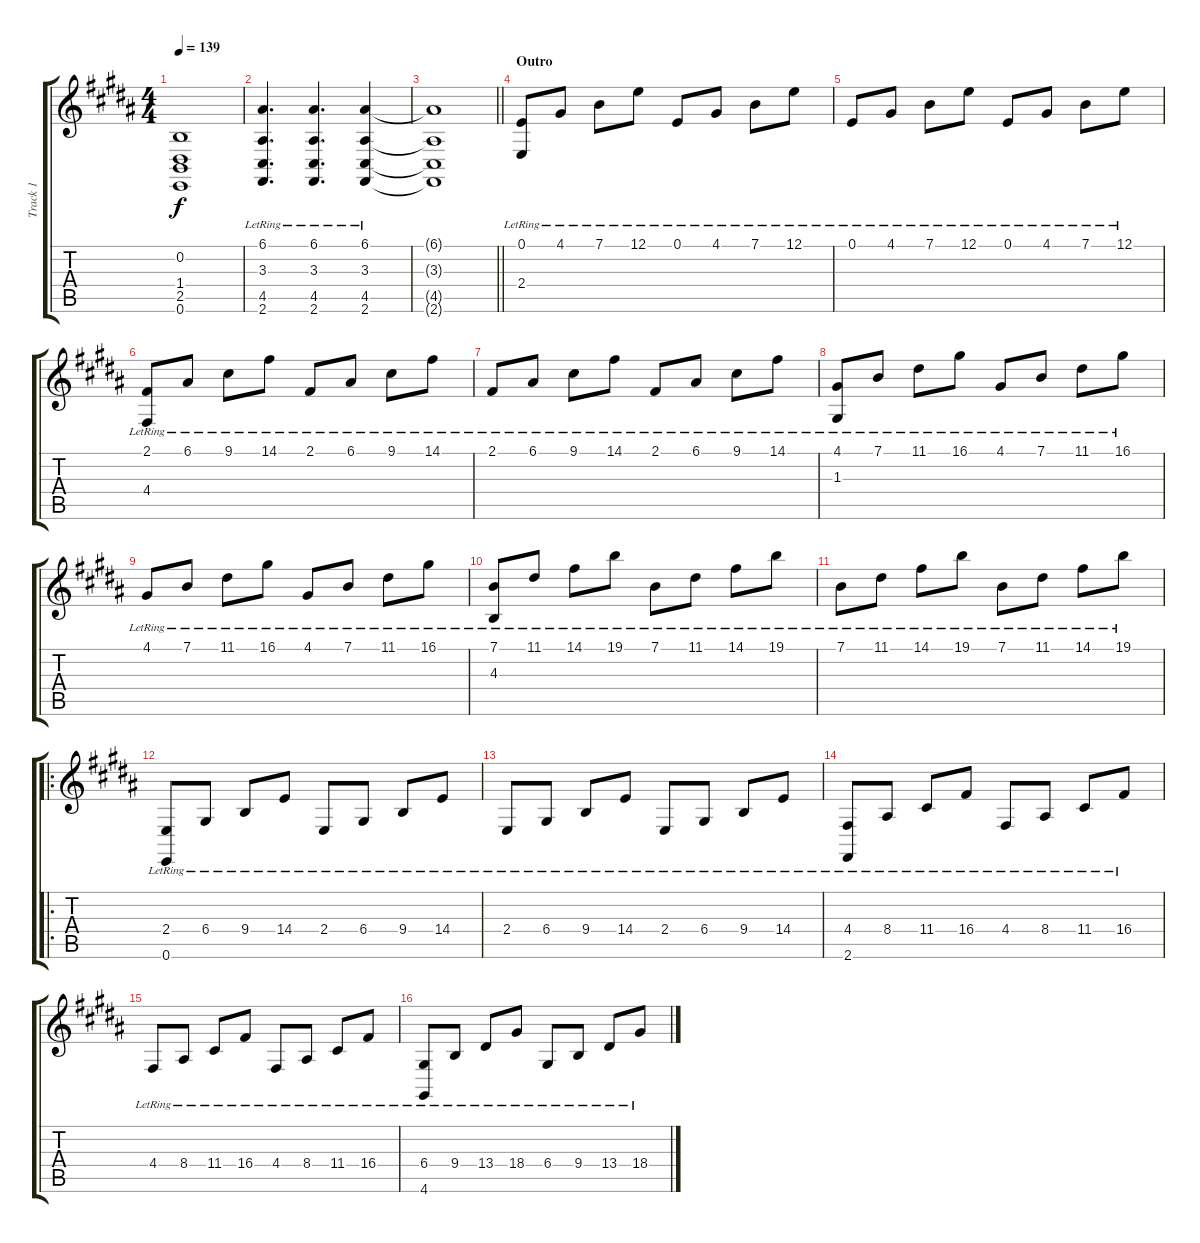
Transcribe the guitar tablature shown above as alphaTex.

\track ("Track 1" "Track 1") {instrument acousticgrandpiano}
\staff {score tabs}
\tuning (E4 B3 G3 D3 A2 E2) {hide}
\ts (4 4)
\tempo 139
\clef g2
\ks b
(0.2{t} 1.4{t} 2.5{t} 0.6{t}).1{dy f} |
(6.1{lr} 3.3{lr} 4.5{lr} 2.6{lr}).4{d} (6.1{lr} 3.3{lr} 4.5{lr} 2.6{lr}).4{d} (6.1{lr} 3.3{lr} 4.5{lr} 2.6{lr}).4 |
\barLineRight lightlight
(6.1{t} 3.3{t} 4.5{t} 2.6{t}).1 |
\section ("" "Outro")
(0.1{lr} 2.4{lr}).8 4.1{lr}.8 7.1{lr}.8 12.1{lr}.8 0.1{lr}.8 4.1{lr}.8 7.1{lr}.8 12.1{lr}.8 |
0.1{lr}.8 4.1{lr}.8 7.1{lr}.8 12.1{lr}.8 0.1{lr}.8 4.1{lr}.8 7.1{lr}.8 12.1{lr}.8 |
(2.1{lr} 4.4{lr}).8 6.1{lr}.8 9.1{lr}.8 14.1{lr}.8 2.1{lr}.8 6.1{lr}.8 9.1{lr}.8 14.1{lr}.8 |
2.1{lr}.8 6.1{lr}.8 9.1{lr}.8 14.1{lr}.8 2.1{lr}.8 6.1{lr}.8 9.1{lr}.8 14.1{lr}.8 |
(4.1{lr} 1.3{lr}).8 7.1{lr}.8 11.1{lr}.8 16.1{lr}.8 4.1{lr}.8 7.1{lr}.8 11.1{lr}.8 16.1{lr}.8 |
4.1{lr}.8 7.1{lr}.8 11.1{lr}.8 16.1{lr}.8 4.1{lr}.8 7.1{lr}.8 11.1{lr}.8 16.1{lr}.8 |
(7.1{lr} 4.3{lr}).8 11.1{lr}.8 14.1{lr}.8 19.1{lr}.8 7.1{lr}.8 11.1{lr}.8 14.1{lr}.8 19.1{lr}.8 |
7.1{lr}.8 11.1{lr}.8 14.1{lr}.8 19.1{lr}.8 7.1{lr}.8 11.1{lr}.8 14.1{lr}.8 19.1{lr}.8 |
\ro
(2.4{lr} 0.6{lr}).8 6.4{lr}.8 9.4{lr}.8 14.4{lr}.8 2.4{lr}.8 6.4{lr}.8 9.4{lr}.8 14.4{lr}.8 |
2.4{lr}.8 6.4{lr}.8 9.4{lr}.8 14.4{lr}.8 2.4{lr}.8 6.4{lr}.8 9.4{lr}.8 14.4{lr}.8 |
(4.4{lr} 2.6{lr}).8 8.4{lr}.8 11.4{lr}.8 16.4{lr}.8 4.4{lr}.8 8.4{lr}.8 11.4{lr}.8 16.4{lr}.8 |
4.4{lr}.8 8.4{lr}.8 11.4{lr}.8 16.4{lr}.8 4.4{lr}.8 8.4{lr}.8 11.4{lr}.8 16.4{lr}.8 |
(6.4{lr} 4.6{lr}).8 9.4{lr}.8 13.4{lr}.8 18.4{lr}.8 6.4{lr}.8 9.4{lr}.8 13.4{lr}.8 18.4{lr}.8
